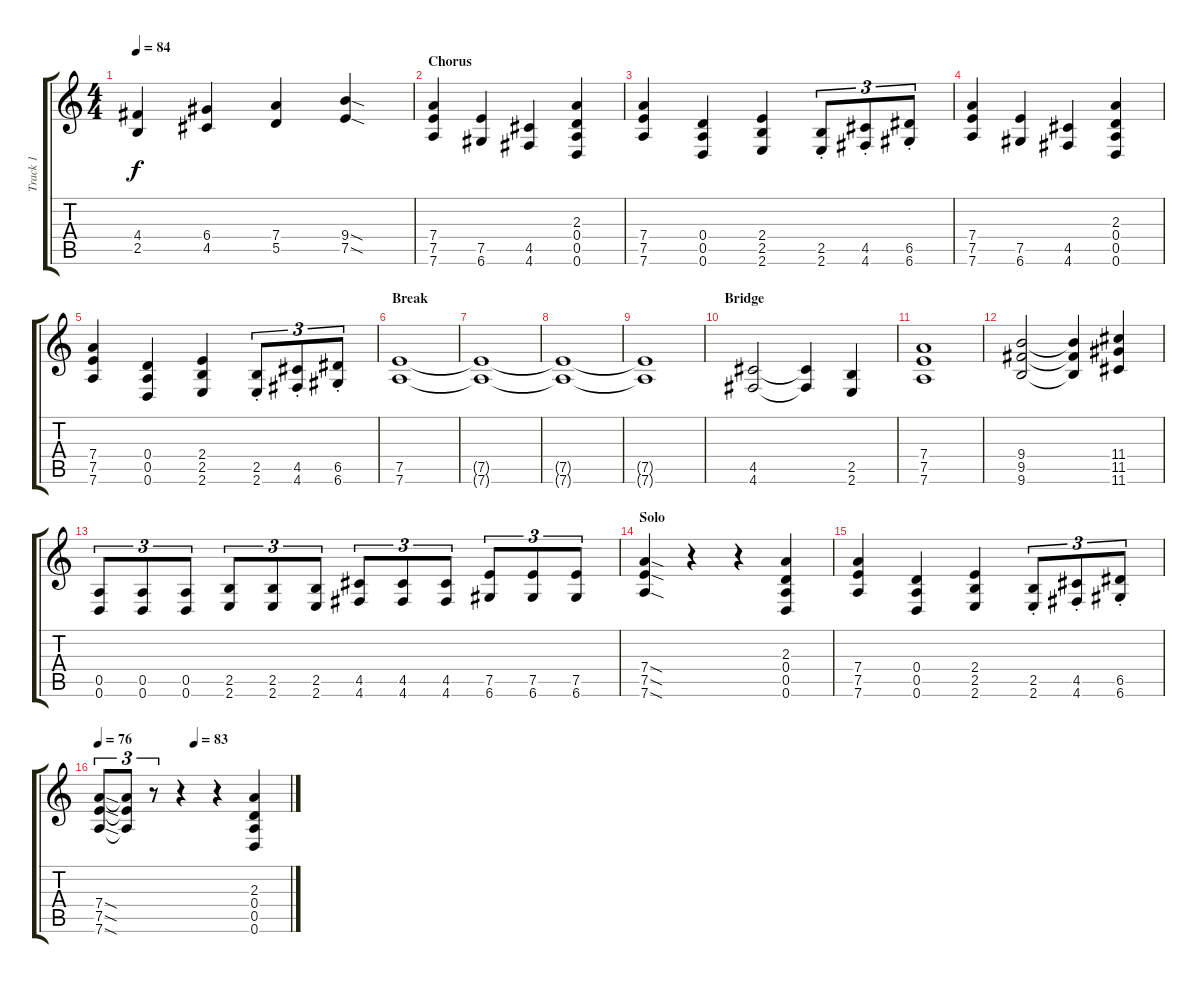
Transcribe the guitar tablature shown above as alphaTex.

\track ("Track 1" "Track 1") {instrument distortionguitar}
\staff {score tabs}
\tuning (E4 B3 G3 D3 A2 D2) {hide}
\ts (4 4)
\tempo 84
\clef g2
\ks c
(4.4 2.5).4{dy f} (6.4 4.5).4 (7.4 5.5).4 (9.4{sod} 7.5{sod}).4 |
\section ("" "Chorus")
(7.4 7.5 7.6).4 (7.5 6.6).4 (4.5 4.6).4 (2.3 0.4 0.5 0.6).4 |
(7.4 7.5 7.6).4 (0.4 0.5 0.6).4 (2.4 2.5 2.6).4 (2.5{st} 2.6{st}).8{tu (3 2)} (4.5{st} 4.6{st}).8{tu (3 2)} (6.5{st} 6.6{st}).8{tu (3 2)} |
(7.4 7.5 7.6).4 (7.5 6.6).4 (4.5 4.6).4 (2.3 0.4 0.5 0.6).4 |
(7.4 7.5 7.6).4 (0.4 0.5 0.6).4 (2.4 2.5 2.6).4 (2.5{st} 2.6{st}).8{tu (3 2)} (4.5{st} 4.6{st}).8{tu (3 2)} (6.5{st} 6.6{st}).8{tu (3 2)} |
\section ("" "Break")
(7.5 7.6).1{volume 14} |
(7.5{t} 7.6{t}).1 |
(7.5{t} 7.6{t}).1 |
(7.5{t} 7.6{t}).1 |
\section ("" "Bridge")
(4.5 4.6).2{volume 15} (4.5{t} 4.6{t}).4 (2.5 2.6).4 |
(7.4 7.5 7.6).1 |
(9.4 9.5 9.6).2 (9.4{t} 9.5{t} 9.6{t}).4 (11.4 11.5 11.6).4 |
(0.5 0.6).8{tu (3 2)} (0.5 0.6).8{tu (3 2)} (0.5 0.6).8{tu (3 2)} (2.5 2.6).8{tu (3 2)} (2.5 2.6).8{tu (3 2)} (2.5 2.6).8{tu (3 2)} (4.5 4.6).8{tu (3 2)} (4.5 4.6).8{tu (3 2)} (4.5 4.6).8{tu (3 2)} (7.5 6.6).8{tu (3 2)} (7.5 6.6).8{tu (3 2)} (7.5 6.6).8{tu (3 2)} |
\section ("" "Solo")
(7.4{sod} 7.5{sod} 7.6{sod}).4 r.4 r.4 (2.3 0.4 0.5 0.6).4 |
(7.4 7.5 7.6).4 (0.4 0.5 0.6).4 (2.4 2.5 2.6).4 (2.5{st} 2.6{st}).8{tu (3 2)} (4.5{st} 4.6{st}).8{tu (3 2)} (6.5{st} 6.6{st}).8{tu (3 2)} |
\tempo 76
\tempo (83 0.5)
(7.4{sod} 7.5{sod} 7.6{sod}).8{tu (3 2)} (7.4{t} 7.5{t} 7.6{t}).8{tu (3 2)} r.8{tu (3 2)} r.4 r.4 (2.3 0.4 0.5 0.6).4
